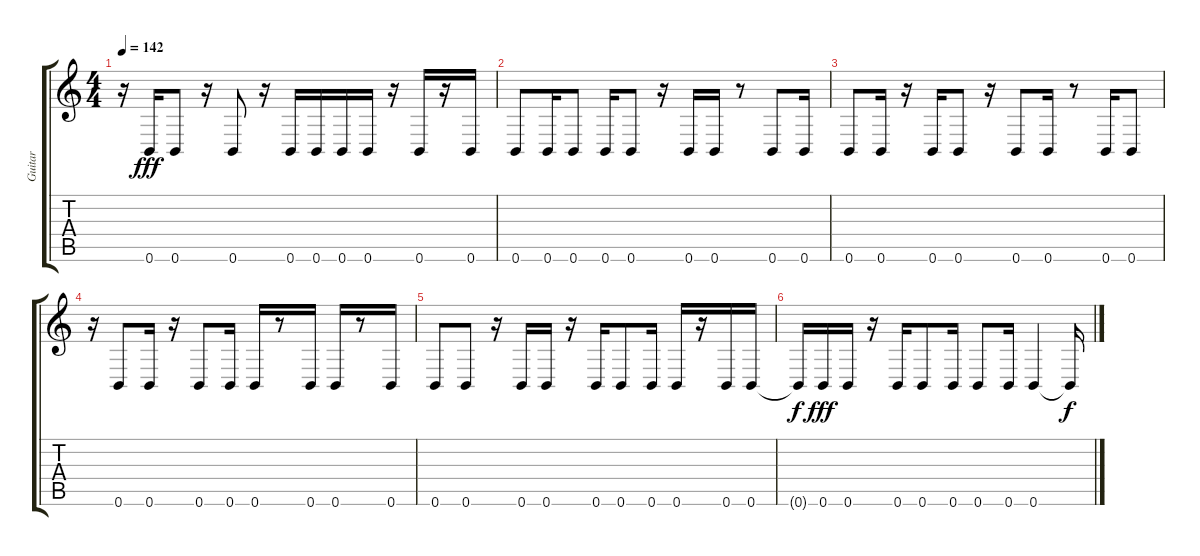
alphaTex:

\track ("Guitar" "Guitar") {instrument distortionguitar}
\staff {score tabs}
\tuning (Db4 Ab3 E3 B2 Gb2 B1) {hide}
\ts (4 4)
\tempo 142
\clef g2
\ks c
r.16{dy fff} 0.6.16 0.6.8 r.16 0.6.8 r.16 0.6.16 0.6.16 0.6.16 0.6.16 r.16 0.6.16 r.16 0.6.16 |
0.6.8 0.6.16 0.6.8 0.6.16 0.6.8 r.16 0.6.16 0.6.16 r.8 0.6.8 0.6.16 |
0.6.8 0.6.16 r.16 0.6.16 0.6.8 r.16 0.6.8 0.6.16 r.8 0.6.16 0.6.8 |
r.16 0.6.8 0.6.16 r.16 0.6.8 0.6.16 0.6.16 r.8 0.6.16 0.6.16 r.8 0.6.16 |
0.6.8 0.6.8 r.16 0.6.16 0.6.16 r.16 0.6.16 0.6.8 0.6.16 0.6.16 r.16 0.6.16 0.6.16 |
0.6{t}.16{dy f} 0.6.16{dy fff} 0.6.16 r.16 0.6.16 0.6.8 0.6.16 0.6.8 0.6.16 0.6.4 0.6{t}.16{dy f}
